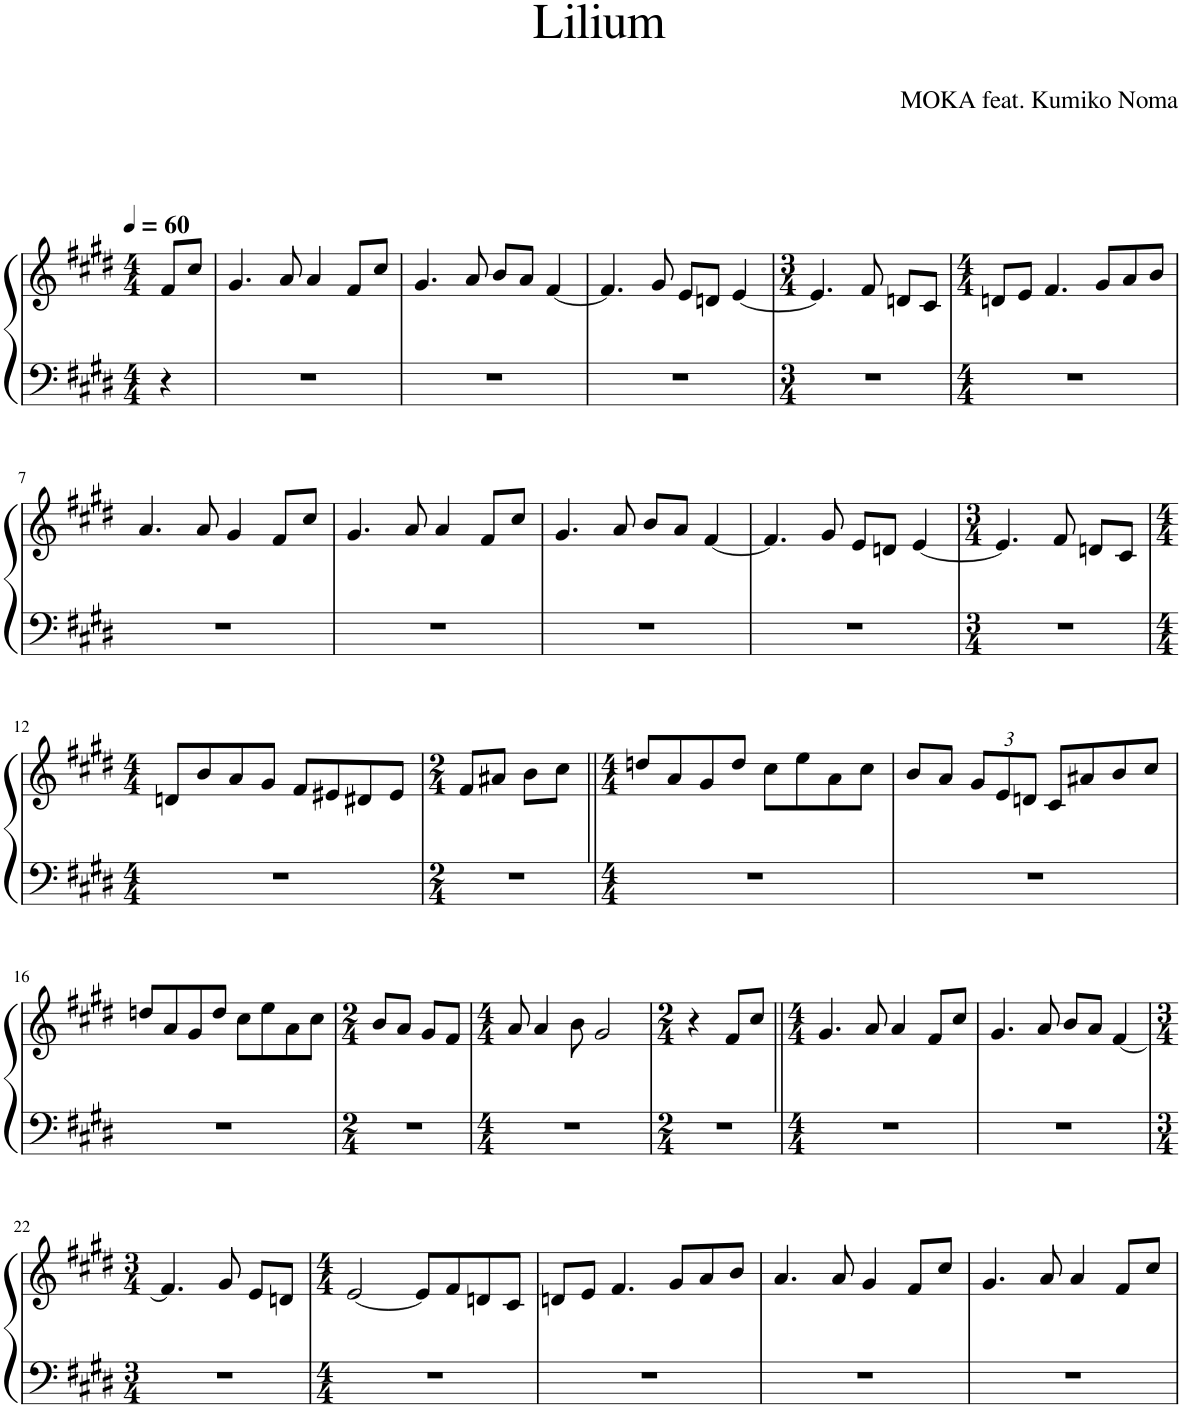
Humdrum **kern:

**kern	**kern
*part1	*part1
*staff2	*staff1
*I"Piano	*
*I'Pno.	*
*clefF4	*clefG2
*k[f#c#g#d#]	*k[f#c#g#d#]
*M4/4	*M4/4
*MM60	*MM60
=1	=1
4r	8f#/L
.	8cc#/J
=2	=2
1r	4.g#/
.	8a/
.	4a/
.	8f#/L
.	8cc#/J
=3	=3
1r	4.g#/
.	8a/
.	8b/L
.	8a/J
.	[4f#/
=4	=4
1r	4.f#/]
.	8g#/
.	8e/L
.	8dn/J
.	[4e/
=5	=5
*M3/4	*M3/4
2.r	4.e/]
.	8f#/
.	8dn/L
.	8c#/J
=6	=6
*M4/4	*M4/4
1r	8dn/L
.	8e/J
.	4.f#/
.	8g#/L
.	8a/
.	8b/J
!!LO:LB:g=z
=7	=7
1r	4.a/
.	8a/
.	4g#/
.	8f#/L
.	8cc#/J
=8	=8
1r	4.g#/
.	8a/
.	4a/
.	8f#/L
.	8cc#/J
=9	=9
1r	4.g#/
.	8a/
.	8b/L
.	8a/J
.	[4f#/
=10	=10
1r	4.f#/]
.	8g#/
.	8e/L
.	8dn/J
.	[4e/
=11	=11
*M3/4	*M3/4
2.r	4.e/]
.	8f#/
.	8dn/L
.	8c#/J
!!LO:LB:g=z
=12	=12
*M4/4	*M4/4
1r	8dn/L
.	8b/
.	8a/
.	8g#/J
.	8f#/L
.	8e#X/
.	8d#X/
.	8e#/J
=13	=13
*M2/4	*M2/4
2r	8f#/L
.	8a#X/J
.	8b\L
.	8cc#\J
=14||	=14||
*M4/4	*M4/4
1r	8ddn/L
.	8a/
.	8g#/
.	8dd/J
.	8cc#\L
.	8ee\
.	8a\
.	8cc#\J
=15	=15
1r	8b/L
.	8a/J
*	*Xbrackettup
.	12g#/L
.	12e/
.	12dn/J
.	8c#/L
.	8a#X/
.	8b/
.	8cc#/J
!!LO:LB:g=z
=16	=16
1r	8ddn/L
.	8a/
.	8g#/
.	8dd/J
.	8cc#\L
.	8ee\
.	8a\
.	8cc#\J
=17	=17
*M2/4	*M2/4
2r	8b/L
.	8a/J
.	8g#/L
.	8f#/J
=18	=18
*M4/4	*M4/4
1r	8a/
.	4a/
.	8b\
.	2g#/
=19	=19
*M2/4	*M2/4
2r	4r
.	8f#/L
.	8cc#/J
=20||	=20||
*M4/4	*M4/4
1r	4.g#/
.	8a/
.	4a/
.	8f#/L
.	8cc#/J
=21	=21
1r	4.g#/
.	8a/
.	8b/L
.	8a/J
.	[4f#/
!!LO:LB:g=z
=22	=22
*M3/4	*M3/4
2.r	4.f#/]
.	8g#/
.	8e/L
.	8dn/J
=23	=23
*M4/4	*M4/4
1r	[2e/
.	8e/L]
.	8f#/
.	8dn/
.	8c#/J
=24	=24
1r	8dn/L
.	8e/J
.	4.f#/
.	8g#/L
.	8a/
.	8b/J
=25	=25
1r	4.a/
.	8a/
.	4g#/
.	8f#/L
.	8cc#/J
=26	=26
1r	4.g#/
.	8a/
.	4a/
.	8f#/L
.	8cc#/J
=	=
*-	*-
